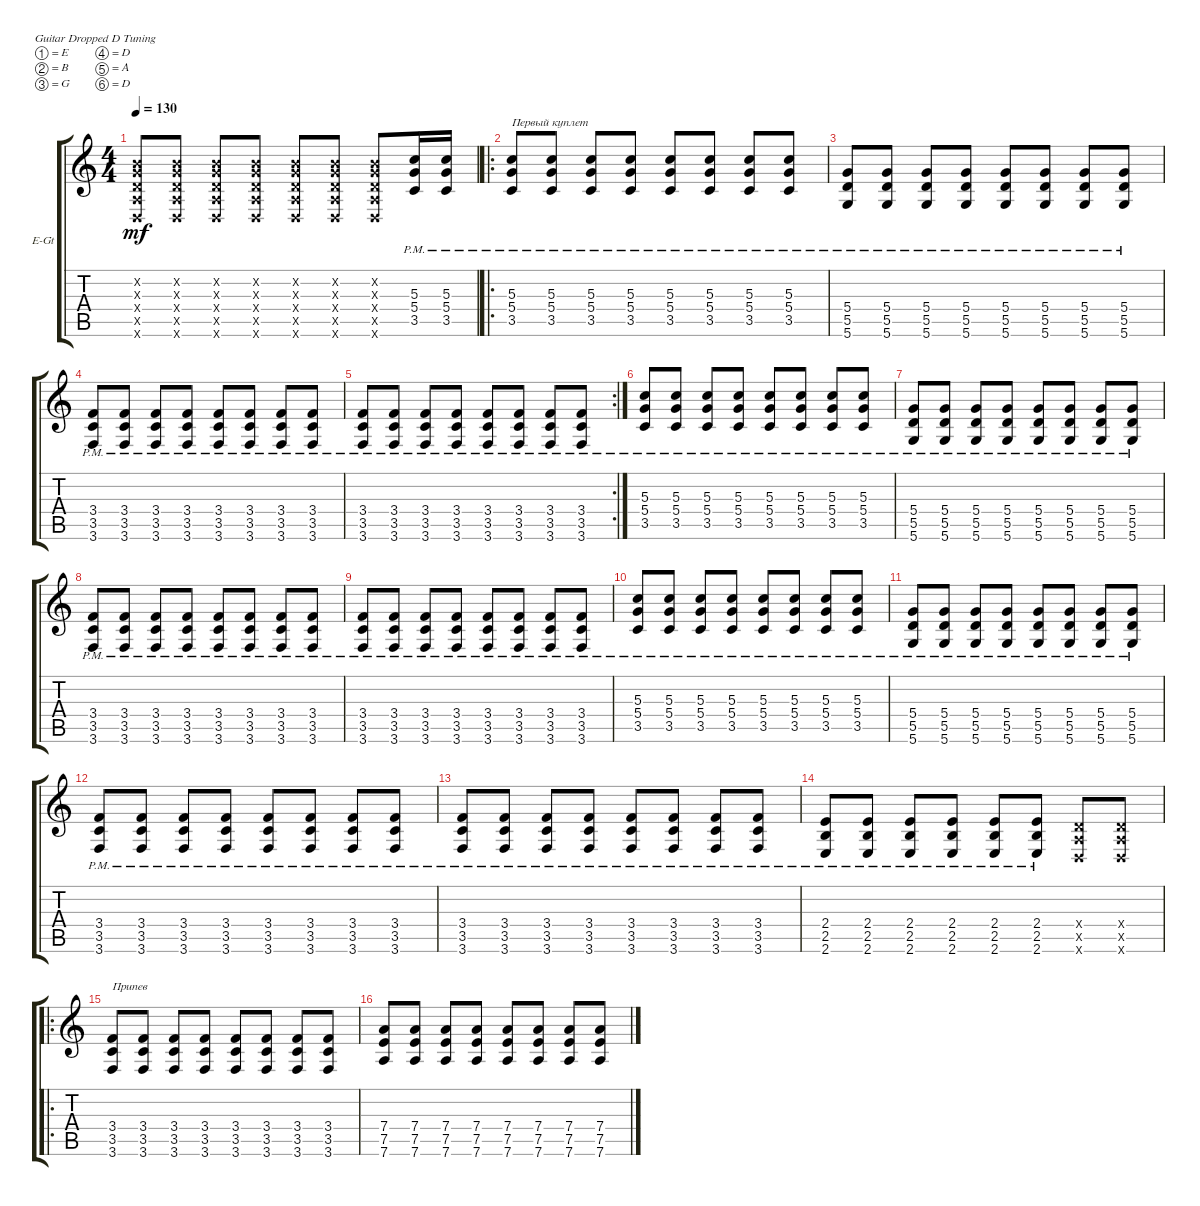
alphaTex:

\defaultSystemsLayout 4
\bracketExtendMode groupsimilarinstruments
\firstSystemTrackNameOrientation horizontal
\otherSystemsTrackNameOrientation horizontal
\track ("Electric Guitar (Drive)" "E-Gt") {instrument overdrivenguitar}
\staff {score tabs}
\tuning (E4 B3 G3 D3 A2 D2)
\ts (4 4)
\tempo 130
\clef g2
\ks c
(0.6{x} 0.5{x} 0.4{x} 0.3{x} 0.2{x}).8{dy mf instrument overdrivenguitar} (0.6{x} 0.5{x} 0.4{x} 0.3{x} 0.2{x}).8 (0.6{x} 0.5{x} 0.4{x} 0.3{x} 0.2{x}).8 (0.6{x} 0.5{x} 0.4{x} 0.3{x} 0.2{x}).8 (0.6{x} 0.5{x} 0.4{x} 0.3{x} 0.2{x}).8 (0.6{x} 0.5{x} 0.4{x} 0.3{x} 0.2{x}).8 (0.6{x} 0.5{x} 0.4{x} 0.3{x} 0.2{x}).8 (3.5{pm} 5.3{pm} 5.4{pm}).16 (3.5{pm} 5.4{pm} 5.3{pm}).16 |
\ro
(3.5{pm} 5.4{pm} 5.3{pm}).8{txt "Первый куплет"} (3.5{pm} 5.4{pm} 5.3{pm}).8 (3.5{pm} 5.4{pm} 5.3{pm}).8 (3.5{pm} 5.4{pm} 5.3{pm}).8 (3.5{pm} 5.4{pm} 5.3{pm}).8 (3.5{pm} 5.4{pm} 5.3{pm}).8 (3.5{pm} 5.4{pm} 5.3{pm}).8 (3.5{pm} 5.4{pm} 5.3{pm}).8 |
(5.6{pm} 5.5{pm} 5.4{pm}).8 (5.6{pm} 5.5{pm} 5.4{pm}).8 (5.6{pm} 5.5{pm} 5.4{pm}).8 (5.6{pm} 5.5{pm} 5.4{pm}).8 (5.6{pm} 5.5{pm} 5.4{pm}).8 (5.6{pm} 5.5{pm} 5.4{pm}).8 (5.6{pm} 5.5{pm} 5.4{pm}).8 (5.6{pm} 5.5{pm} 5.4{pm}).8 |
(3.5{pm} 3.4{pm} 3.6{pm}).8 (3.6{pm} 3.5{pm} 3.4{pm}).8 (3.6{pm} 3.5{pm} 3.4{pm}).8 (3.6{pm} 3.5{pm} 3.4{pm}).8 (3.6{pm} 3.5{pm} 3.4{pm}).8 (3.6{pm} 3.5{pm} 3.4{pm}).8 (3.6{pm} 3.5{pm} 3.4{pm}).8 (3.6{pm} 3.5{pm} 3.4{pm}).8 |
\rc 2
(3.5{pm} 3.4{pm} 3.6{pm}).8 (3.6{pm} 3.5{pm} 3.4{pm}).8 (3.6{pm} 3.5{pm} 3.4{pm}).8 (3.6{pm} 3.5{pm} 3.4{pm}).8 (3.6{pm} 3.5{pm} 3.4{pm}).8 (3.6{pm} 3.5{pm} 3.4{pm}).8 (3.6{pm} 3.5{pm} 3.4{pm}).8 (3.6{pm} 3.5{pm} 3.4{pm}).8 |
(3.5{pm} 5.4{pm} 5.3{pm}).8 (3.5{pm} 5.4{pm} 5.3{pm}).8 (3.5{pm} 5.4{pm} 5.3{pm}).8 (3.5{pm} 5.4{pm} 5.3{pm}).8 (3.5{pm} 5.4{pm} 5.3{pm}).8 (3.5{pm} 5.4{pm} 5.3{pm}).8 (3.5{pm} 5.4{pm} 5.3{pm}).8 (3.5{pm} 5.4{pm} 5.3{pm}).8 |
(5.6{pm} 5.5{pm} 5.4{pm}).8 (5.6{pm} 5.5{pm} 5.4{pm}).8 (5.6{pm} 5.5{pm} 5.4{pm}).8 (5.6{pm} 5.5{pm} 5.4{pm}).8 (5.6{pm} 5.5{pm} 5.4{pm}).8 (5.6{pm} 5.5{pm} 5.4{pm}).8 (5.6{pm} 5.5{pm} 5.4{pm}).8 (5.6{pm} 5.5{pm} 5.4{pm}).8 |
(3.5{pm} 3.4{pm} 3.6{pm}).8 (3.6{pm} 3.5{pm} 3.4{pm}).8 (3.6{pm} 3.5{pm} 3.4{pm}).8 (3.6{pm} 3.5{pm} 3.4{pm}).8 (3.6{pm} 3.5{pm} 3.4{pm}).8 (3.6{pm} 3.5{pm} 3.4{pm}).8 (3.6{pm} 3.5{pm} 3.4{pm}).8 (3.6{pm} 3.5{pm} 3.4{pm}).8 |
(3.5{pm} 3.4{pm} 3.6{pm}).8 (3.6{pm} 3.5{pm} 3.4{pm}).8 (3.6{pm} 3.5{pm} 3.4{pm}).8 (3.6{pm} 3.5{pm} 3.4{pm}).8 (3.6{pm} 3.5{pm} 3.4{pm}).8 (3.6{pm} 3.5{pm} 3.4{pm}).8 (3.6{pm} 3.5{pm} 3.4{pm}).8 (3.6{pm} 3.5{pm} 3.4{pm}).8 |
(3.5{pm} 5.4{pm} 5.3{pm}).8 (3.5{pm} 5.4{pm} 5.3{pm}).8 (3.5{pm} 5.4{pm} 5.3{pm}).8 (3.5{pm} 5.4{pm} 5.3{pm}).8 (3.5{pm} 5.4{pm} 5.3{pm}).8 (3.5{pm} 5.4{pm} 5.3{pm}).8 (3.5{pm} 5.4{pm} 5.3{pm}).8 (3.5{pm} 5.4{pm} 5.3{pm}).8 |
(5.6{pm} 5.5{pm} 5.4{pm}).8 (5.6{pm} 5.5{pm} 5.4{pm}).8 (5.6{pm} 5.5{pm} 5.4{pm}).8 (5.6{pm} 5.5{pm} 5.4{pm}).8 (5.6{pm} 5.5{pm} 5.4{pm}).8 (5.6{pm} 5.5{pm} 5.4{pm}).8 (5.6{pm} 5.5{pm} 5.4{pm}).8 (5.6{pm} 5.5{pm} 5.4{pm}).8 |
(3.5{pm} 3.4{pm} 3.6{pm}).8 (3.6{pm} 3.5{pm} 3.4{pm}).8 (3.6{pm} 3.5{pm} 3.4{pm}).8 (3.6{pm} 3.5{pm} 3.4{pm}).8 (3.6{pm} 3.5{pm} 3.4{pm}).8 (3.6{pm} 3.5{pm} 3.4{pm}).8 (3.6{pm} 3.5{pm} 3.4{pm}).8 (3.6{pm} 3.5{pm} 3.4{pm}).8 |
(3.5{pm} 3.4{pm} 3.6{pm}).8 (3.6{pm} 3.5{pm} 3.4{pm}).8 (3.6{pm} 3.5{pm} 3.4{pm}).8 (3.6{pm} 3.5{pm} 3.4{pm}).8 (3.6{pm} 3.5{pm} 3.4{pm}).8 (3.6{pm} 3.5{pm} 3.4{pm}).8 (3.6{pm} 3.5{pm} 3.4{pm}).8 (3.6{pm} 3.5{pm} 3.4{pm}).8 |
(2.6{pm} 2.5{pm} 2.4{pm}).8 (2.6{pm} 2.5{pm} 2.4{pm}).8 (2.6{pm} 2.5{pm} 2.4{pm}).8 (2.6{pm} 2.5{pm} 2.4{pm}).8 (2.6{pm} 2.5{pm} 2.4{pm}).8 (2.6{pm} 2.5{pm} 2.4{pm}).8 (0.6{x} 0.5{x} 0.4{x}).8 (0.6{x} 0.5{x} 0.4{x}).8 |
\ro
(3.6 3.5 3.4).8{txt "Припев"} (3.6 3.5 3.4).8 (3.6 3.5 3.4).8 (3.6 3.5 3.4).8 (3.6 3.5 3.4).8 (3.6 3.5 3.4).8 (3.6 3.5 3.4).8 (3.6 3.5 3.4).8 |
(7.4 7.5 7.6).8 (7.4 7.5 7.6).8 (7.4 7.5 7.6).8 (7.4 7.5 7.6).8 (7.4 7.5 7.6).8 (7.4 7.5 7.6).8 (7.4 7.5 7.6).8 (7.4 7.5 7.6).8
